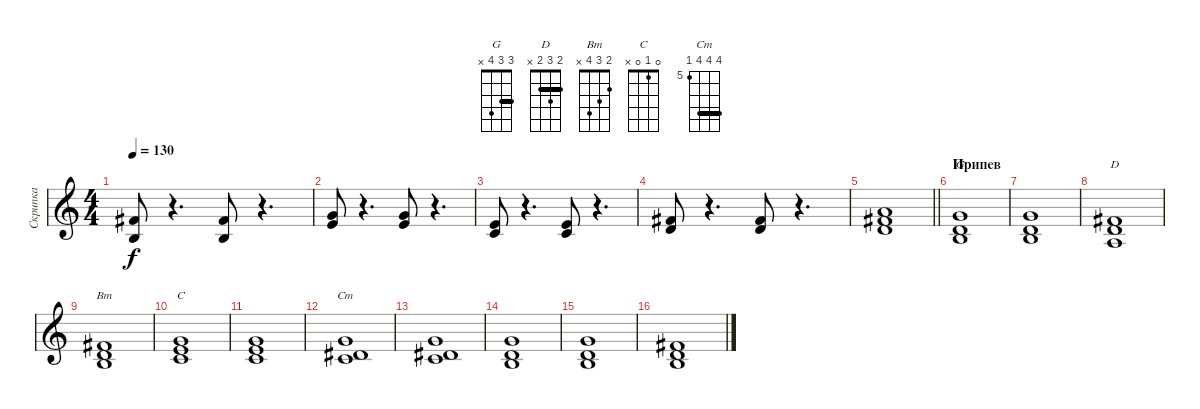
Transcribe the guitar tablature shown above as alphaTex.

\track ("Скрипка" "Скрипка") {instrument stringensemble1}
\staff {score}
\tuning (E4 B3 G3 D3) {hide}
\chord ("G" 3 3 4 x) {barre 3}
\chord ("D" 2 3 2 x) {barre 2}
\chord ("Bm" 2 3 4 x)
\chord ("C" 0 1 0 x)
\chord ("Cm" 8 8 8 5) {firstfret 5 barre 8}
\ts (4 4)
\tempo 130
\clef g2
\ks c
(2.1 4.3).8{dy f} r.4{d} (2.1 0.2).8 r.4{d} |
(0.1 8.2).8 r.4{d} (0.1 8.2).8 r.4{d} |
(0.1 1.2).8 r.4{d} (0.1 5.3).8 r.4{d} |
(2.1 3.2).8 r.4{d} (2.1 3.2).8 r.4{d} |
\barLineRight lightlight
(2.1 3.2 14.3).1 |
\section ("" "Припев")
(3.1 3.2 4.3).1{ch "G" volume 13} |
(3.1 3.2 4.3).1 |
(2.1 3.2 2.3).1{ch "D"} |
(2.1 3.2 4.3).1{ch "Bm"} |
(0.1 1.2 12.3).1{ch "C"} |
(0.1 1.2 12.3).1 |
(1.2 12.3 13.4).1{ch "Cm"} |
(1.2 12.3 13.4).1 |
(3.1 3.2 4.3).1{volume 13} |
(3.1 3.2 4.3).1 |
(2.1 3.2 4.3).1
